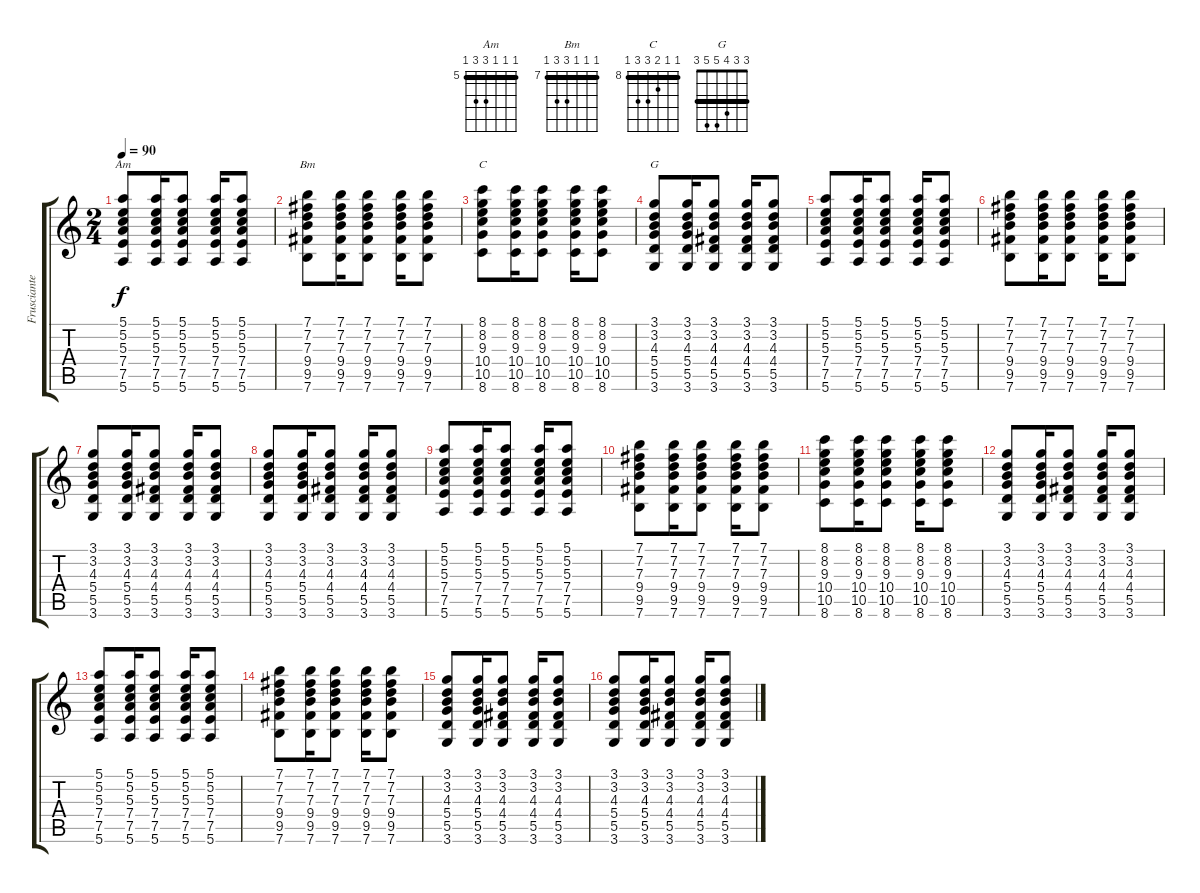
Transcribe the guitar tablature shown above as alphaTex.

\track ("Frusciante " "Frusciante") {instrument electricguitarclean}
\staff {score tabs}
\tuning (E4 B3 G3 D3 A2 E2) {hide}
\chord ("Am" 5 5 5 7 7 5) {firstfret 5 barre 5}
\chord ("Bm" 7 7 7 9 9 7) {firstfret 7 barre 7}
\chord ("C" 8 8 9 10 10 8) {firstfret 8 barre 8}
\chord ("G" 3 3 4 5 5 3) {barre 3}
\ts (2 4)
\tempo 90
\clef g2
\ks c
(5.1 5.2 5.3 7.4 7.5 5.6).8{ch "Am" dy f} (5.1 5.2 5.3 7.4 7.5 5.6).16 (5.1 5.2 5.3 7.4 7.5 5.6).8 (5.1 5.2 5.3 7.4 7.5 5.6).16 (5.1 5.2 5.3 7.4 7.5 5.6).8 |
(7.1 7.2 7.3 9.4 9.5 7.6).8{ch "Bm"} (7.1 7.2 7.3 9.4 9.5 7.6).16 (7.1 7.2 7.3 9.4 9.5 7.6).8 (7.1 7.2 7.3 9.4 9.5 7.6).16 (7.1 7.2 7.3 9.4 9.5 7.6).8 |
(8.1 8.2 9.3 10.4 10.5 8.6).8{ch "C"} (8.1 8.2 9.3 10.4 10.5 8.6).16 (8.1 8.2 9.3 10.4 10.5 8.6).8 (8.1 8.2 9.3 10.4 10.5 8.6).16 (8.1 8.2 9.3 10.4 10.5 8.6).8 |
(3.1 3.2 4.3 5.4 5.5 3.6).8{ch "G"} (3.1 3.2 4.3 5.4 5.5 3.6).16 (3.1 3.2 4.3 4.4 5.5 3.6).8 (3.1 3.2 4.3 4.4 5.5 3.6).16 (3.1 3.2 4.3 4.4 5.5 3.6).8 |
(5.1 5.2 5.3 7.4 7.5 5.6).8 (5.1 5.2 5.3 7.4 7.5 5.6).16 (5.1 5.2 5.3 7.4 7.5 5.6).8 (5.1 5.2 5.3 7.4 7.5 5.6).16 (5.1 5.2 5.3 7.4 7.5 5.6).8 |
(7.1 7.2 7.3 9.4 9.5 7.6).8 (7.1 7.2 7.3 9.4 9.5 7.6).16 (7.1 7.2 7.3 9.4 9.5 7.6).8 (7.1 7.2 7.3 9.4 9.5 7.6).16 (7.1 7.2 7.3 9.4 9.5 7.6).8 |
(3.1 3.2 4.3 5.4 5.5 3.6).8 (3.1 3.2 4.3 5.4 5.5 3.6).16 (3.1 3.2 4.3 4.4 5.5 3.6).8 (3.1 3.2 4.3 4.4 5.5 3.6).16 (3.1 3.2 4.3 4.4 5.5 3.6).8 |
(3.1 3.2 4.3 5.4 5.5 3.6).8 (3.1 3.2 4.3 5.4 5.5 3.6).16 (3.1 3.2 4.3 4.4 5.5 3.6).8 (3.1 3.2 4.3 4.4 5.5 3.6).16 (3.1 3.2 4.3 4.4 5.5 3.6).8 |
(5.1 5.2 5.3 7.4 7.5 5.6).8 (5.1 5.2 5.3 7.4 7.5 5.6).16 (5.1 5.2 5.3 7.4 7.5 5.6).8 (5.1 5.2 5.3 7.4 7.5 5.6).16 (5.1 5.2 5.3 7.4 7.5 5.6).8 |
(7.1 7.2 7.3 9.4 9.5 7.6).8 (7.1 7.2 7.3 9.4 9.5 7.6).16 (7.1 7.2 7.3 9.4 9.5 7.6).8 (7.1 7.2 7.3 9.4 9.5 7.6).16 (7.1 7.2 7.3 9.4 9.5 7.6).8 |
(8.1 8.2 9.3 10.4 10.5 8.6).8 (8.1 8.2 9.3 10.4 10.5 8.6).16 (8.1 8.2 9.3 10.4 10.5 8.6).8 (8.1 8.2 9.3 10.4 10.5 8.6).16 (8.1 8.2 9.3 10.4 10.5 8.6).8 |
(3.1 3.2 4.3 5.4 5.5 3.6).8 (3.1 3.2 4.3 5.4 5.5 3.6).16 (3.1 3.2 4.3 4.4 5.5 3.6).8 (3.1 3.2 4.3 4.4 5.5 3.6).16 (3.1 3.2 4.3 4.4 5.5 3.6).8 |
(5.1 5.2 5.3 7.4 7.5 5.6).8 (5.1 5.2 5.3 7.4 7.5 5.6).16 (5.1 5.2 5.3 7.4 7.5 5.6).8 (5.1 5.2 5.3 7.4 7.5 5.6).16 (5.1 5.2 5.3 7.4 7.5 5.6).8 |
(7.1 7.2 7.3 9.4 9.5 7.6).8 (7.1 7.2 7.3 9.4 9.5 7.6).16 (7.1 7.2 7.3 9.4 9.5 7.6).8 (7.1 7.2 7.3 9.4 9.5 7.6).16 (7.1 7.2 7.3 9.4 9.5 7.6).8 |
(3.1 3.2 4.3 5.4 5.5 3.6).8 (3.1 3.2 4.3 5.4 5.5 3.6).16 (3.1 3.2 4.3 4.4 5.5 3.6).8 (3.1 3.2 4.3 4.4 5.5 3.6).16 (3.1 3.2 4.3 4.4 5.5 3.6).8 |
(3.1 3.2 4.3 5.4 5.5 3.6).8 (3.1 3.2 4.3 5.4 5.5 3.6).16 (3.1 3.2 4.3 4.4 5.5 3.6).8 (3.1 3.2 4.3 4.4 5.5 3.6).16 (3.1 3.2 4.3 4.4 5.5 3.6).8
